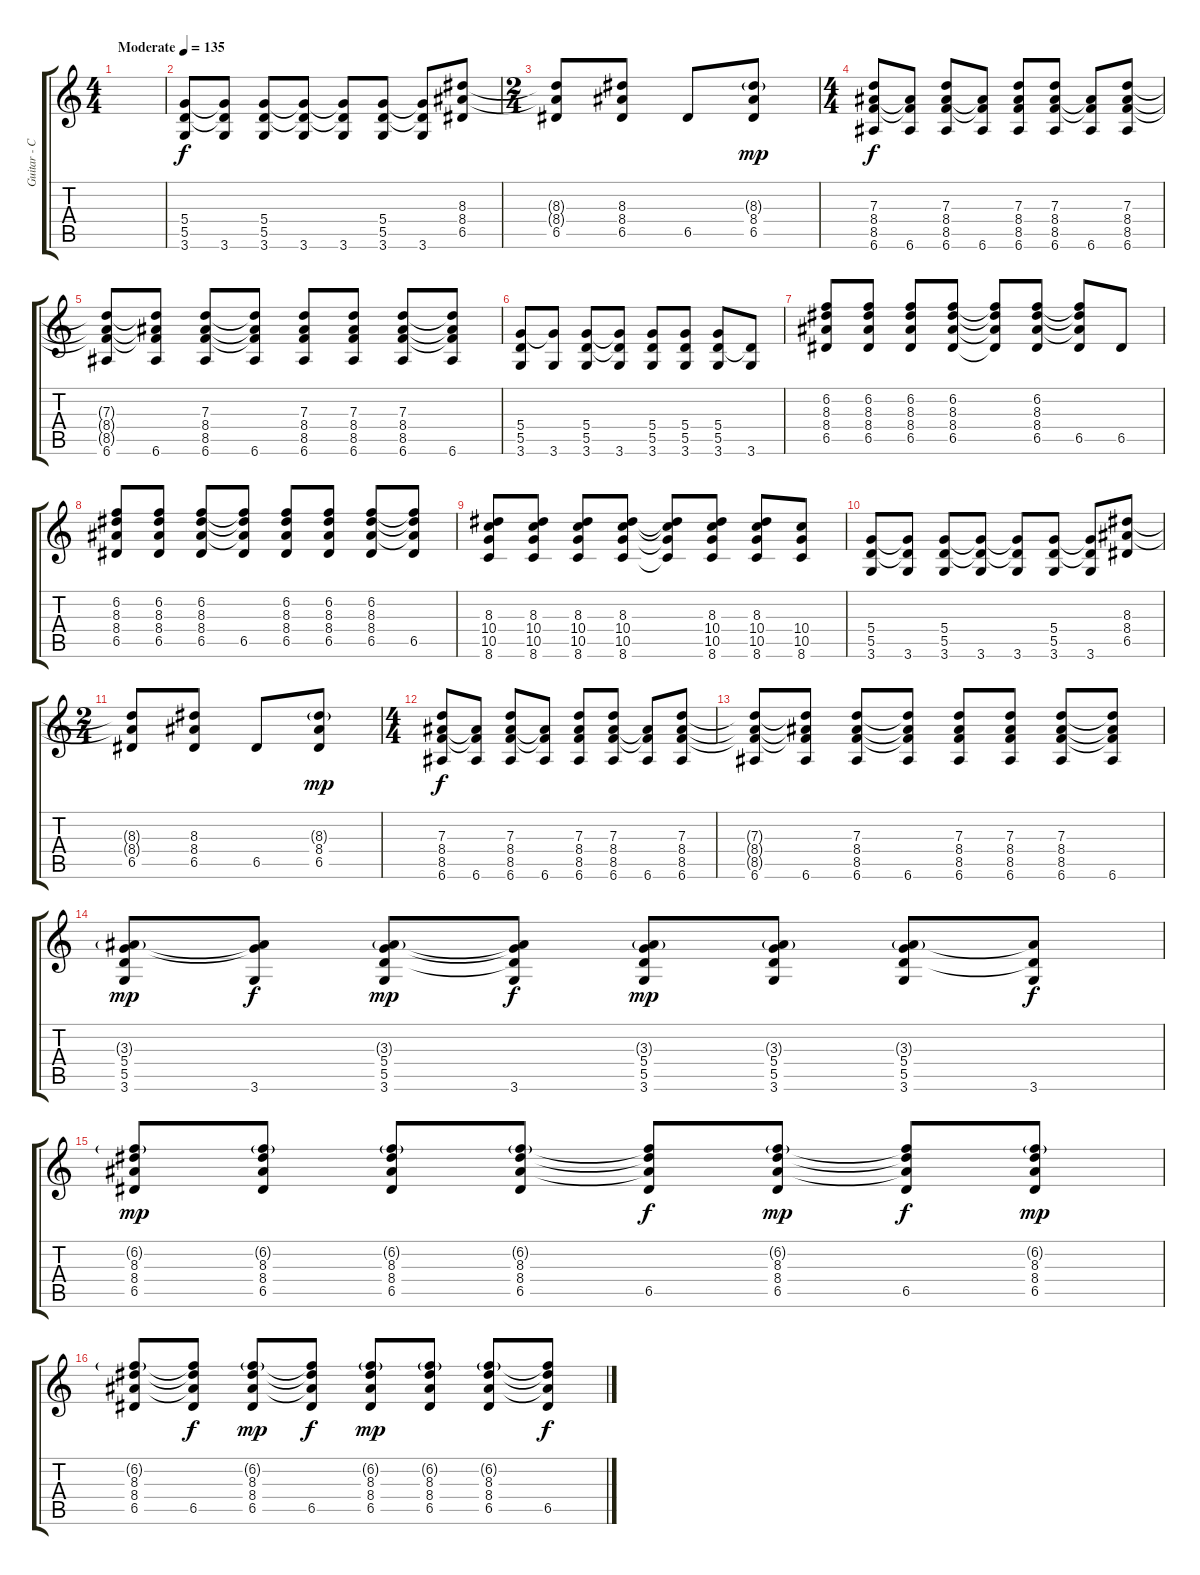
\track ("Guitar - Chris" "Guitar - C") {instrument acousticguitarnylon}
\staff {score tabs}
\tuning (E4 B3 G3 D3 A2 E2) {hide}
\ts (4 4)
\tempo (135 "Moderate")
\clef g2
\ks c
|
(5.4 5.5 3.6).8 (5.4{t} 5.5{t} 3.6).8 (5.4 5.5 3.6).8 (5.4{t} 5.5{t} 3.6).8 (5.4{t} 5.5{t} 3.6).8 (5.4 5.5 3.6).8 (5.4{t} 5.5{t} 3.6).8 (8.3 8.4 6.5).8 |
\ts (2 4)
(8.3{t} 8.4{t} 6.5).8 (8.3 8.4 6.5).8 6.5.8 (8.3{g} 8.4 6.5).8{dy mp} |
\ts (4 4)
(7.3 8.4 8.5 6.6).8{dy f} (8.4{t} 8.5{t} 6.6).8 (7.3 8.4 8.5 6.6).8 (8.4{t} 8.5{t} 6.6).8 (7.3 8.4 8.5 6.6).8 (7.3 8.4 8.5 6.6).8 (8.4{t} 8.5{t} 6.6).8 (7.3 8.4 8.5 6.6).8 |
(7.3{t} 8.4{t} 8.5{t} 6.6).8 (7.3{t} 8.4{t} 8.5{t} 6.6).8 (7.3 8.4 8.5 6.6).8 (7.3{t} 8.4{t} 8.5{t} 6.6).8 (7.3 8.4 8.5 6.6).8 (7.3 8.4 8.5 6.6).8 (7.3 8.4 8.5 6.6).8 (7.3{t} 8.4{t} 8.5{t} 6.6).8 |
(5.4 5.5 3.6).8 (5.4{t} 3.6).8 (5.4 5.5 3.6).8 (5.4{t} 5.5{t} 3.6).8 (5.4 5.5 3.6).8 (5.4 5.5 3.6).8 (5.4 5.5 3.6).8 (5.5{t} 3.6).8 |
(6.2 8.3 8.4 6.5).8{volume 10} (6.2 8.3 8.4 6.5).8 (6.2 8.3 8.4 6.5).8 (6.2 8.3 8.4 6.5).8 (6.2{t} 8.3{t} 8.4{t} 6.5{t}).8 (6.2 8.3 8.4 6.5).8 (6.2{t} 8.3{t} 8.4{t} 6.5).8 6.5.8 |
(6.2 8.3 8.4 6.5).8 (6.2 8.3 8.4 6.5).8 (6.2 8.3 8.4 6.5).8 (6.2{t} 8.3{t} 8.4{t} 6.5).8 (6.2 8.3 8.4 6.5).8 (6.2 8.3 8.4 6.5).8 (6.2 8.3 8.4 6.5).8 (6.2{t} 8.3{t} 8.4{t} 6.5).8 |
(8.3 10.4 10.5 8.6).8 (8.3 10.4 10.5 8.6).8 (8.3 10.4 10.5 8.6).8 (8.3 10.4 10.5 8.6).8 (8.3{t} 10.4{t} 10.5{t} 8.6{t}).8 (8.3 10.4 10.5 8.6).8 (8.3 10.4 10.5 8.6).8 (10.4 10.5 8.6).8 |
(5.4 5.5 3.6).8 (5.4{t} 5.5{t} 3.6).8 (5.4 5.5 3.6).8 (5.4{t} 5.5{t} 3.6).8 (5.4{t} 5.5{t} 3.6).8 (5.4 5.5 3.6).8 (5.4{t} 5.5{t} 3.6).8 (8.3 8.4 6.5).8 |
\ts (2 4)
(8.3{t} 8.4{t} 6.5).8 (8.3 8.4 6.5).8 6.5.8 (8.3{g} 8.4 6.5).8{dy mp} |
\ts (4 4)
(7.3 8.4 8.5 6.6).8{dy f} (8.4{t} 8.5{t} 6.6).8 (7.3 8.4 8.5 6.6).8 (8.4{t} 8.5{t} 6.6).8 (7.3 8.4 8.5 6.6).8 (7.3 8.4 8.5 6.6).8 (8.4{t} 8.5{t} 6.6).8 (7.3 8.4 8.5 6.6).8 |
(7.3{t} 8.4{t} 8.5{t} 6.6).8 (7.3{t} 8.4{t} 8.5{t} 6.6).8 (7.3 8.4 8.5 6.6).8 (7.3{t} 8.4{t} 8.5{t} 6.6).8 (7.3 8.4 8.5 6.6).8 (7.3 8.4 8.5 6.6).8 (7.3 8.4 8.5 6.6).8 (7.3{t} 8.4{t} 8.5{t} 6.6).8 |
(3.3{g} 5.4 5.5 3.6).8{dy mp} (3.3{t} 5.4{t} 3.6).8{dy f} (3.3{g} 5.4 5.5 3.6).8{dy mp} (3.3{t} 5.4{t} 5.5{t} 3.6).8{dy f} (3.3{g} 5.4 5.5 3.6).8{dy mp} (3.3{g} 5.4 5.5 3.6).8 (3.3{g} 5.4 5.5 3.6).8 (3.3{t} 5.5{t} 3.6).8{dy f} |
(6.2{g} 8.3 8.4 6.5).8{dy mp volume 12} (6.2{g} 8.3 8.4 6.5).8 (6.2{g} 8.3 8.4 6.5).8 (6.2{g} 8.3 8.4 6.5).8 (6.2{t} 8.3{t} 8.4{t} 6.5).8{dy f} (6.2{g} 8.3 8.4 6.5).8{dy mp} (6.2{t} 8.3{t} 8.4{t} 6.5).8{dy f} (6.2{g} 8.3 8.4 6.5).8{dy mp} |
(6.2{g} 8.3 8.4 6.5).8 (6.2{t} 8.3{t} 8.4{t} 6.5).8{dy f} (6.2{g} 8.3 8.4 6.5).8{dy mp} (6.2{t} 8.3{t} 8.4{t} 6.5).8{dy f} (6.2{g} 8.3 8.4 6.5).8{dy mp} (6.2{g} 8.3 8.4 6.5).8 (6.2{g} 8.3 8.4 6.5).8 (6.2{t} 8.3{t} 8.4{t} 6.5).8{dy f}
